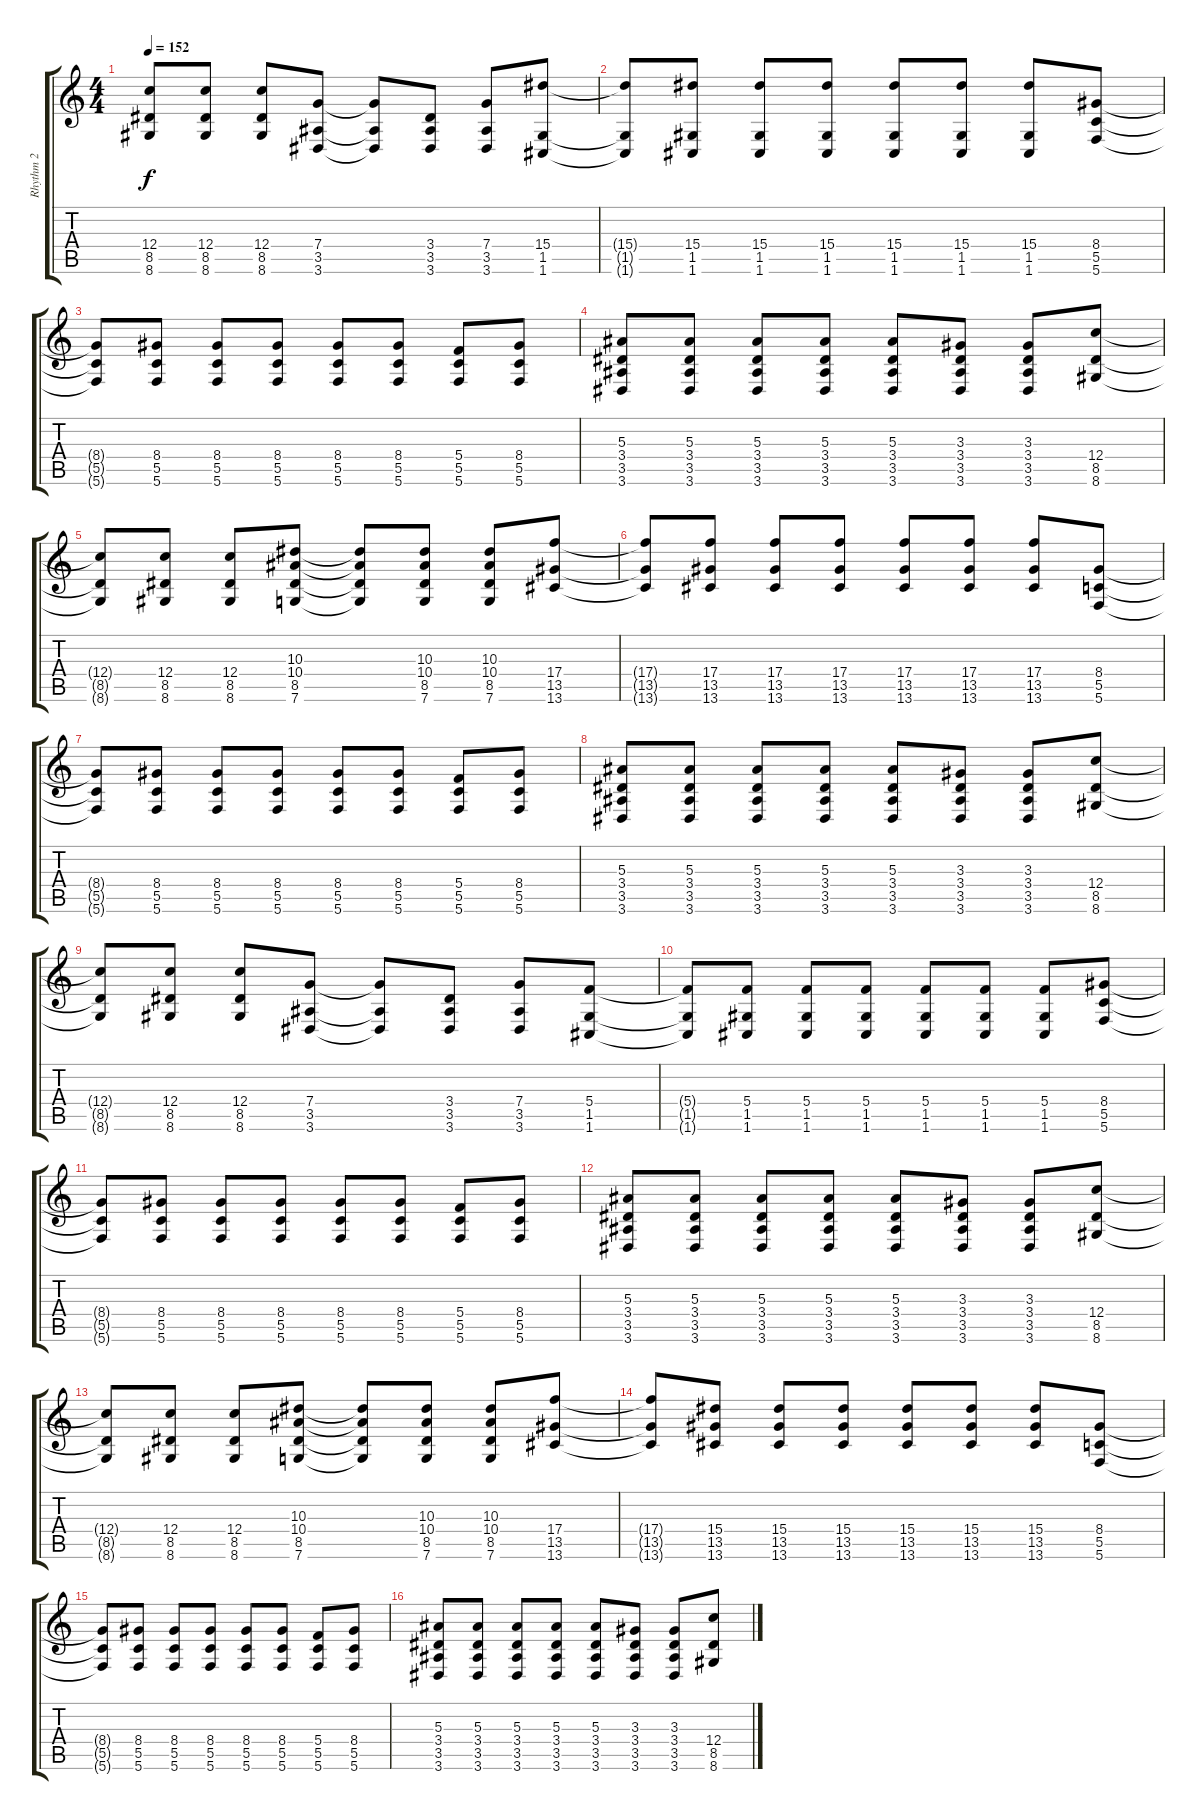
\track ("Rhythm 2" "Rhythm 2") {instrument distortionguitar}
\staff {score tabs}
\tuning (D4 A3 F3 C3 G2 C2) {hide}
\ts (4 4)
\tempo 152
\clef g2
\ks c
(12.4{t} 8.5{t} 8.6{t}).8{dy f} (12.4 8.5 8.6).8 (12.4 8.5 8.6).8 (7.4 3.5 3.6).8 (7.4{t} 3.5{t} 3.6{t}).8 (3.4 3.5 3.6).8 (7.4 3.5 3.6).8 (15.4 1.5 1.6).8 |
(15.4{t} 1.5{t} 1.6{t}).8 (15.4 1.5 1.6).8 (15.4 1.5 1.6).8 (15.4 1.5 1.6).8 (15.4 1.5 1.6).8 (15.4 1.5 1.6).8 (15.4 1.5 1.6).8 (8.4 5.5 5.6).8 |
(8.4{t} 5.5{t} 5.6{t}).8 (8.4 5.5 5.6).8 (8.4 5.5 5.6).8 (8.4 5.5 5.6).8 (8.4 5.5 5.6).8 (8.4 5.5 5.6).8 (5.4 5.5 5.6).8 (8.4 5.5 5.6).8 |
(5.3 3.4 3.5 3.6).8 (5.3 3.4 3.5 3.6).8 (5.3 3.4 3.5 3.6).8 (5.3 3.4 3.5 3.6).8 (5.3 3.4 3.5 3.6).8 (3.3 3.4 3.5 3.6).8 (3.3 3.4 3.5 3.6).8 (12.4 8.5 8.6).8 |
(12.4{t} 8.5{t} 8.6{t}).8 (12.4 8.5 8.6).8 (12.4 8.5 8.6).8 (10.3 10.4 8.5 7.6).8 (10.3{t} 10.4{t} 8.5{t} 7.6{t}).8 (10.3 10.4 8.5 7.6).8 (10.3 10.4 8.5 7.6).8 (17.4 13.5 13.6).8 |
(17.4{t} 13.5{t} 13.6{t}).8 (17.4 13.5 13.6).8 (17.4 13.5 13.6).8 (17.4 13.5 13.6).8 (17.4 13.5 13.6).8 (17.4 13.5 13.6).8 (17.4 13.5 13.6).8 (8.4 5.5 5.6).8 |
(8.4{t} 5.5{t} 5.6{t}).8 (8.4 5.5 5.6).8 (8.4 5.5 5.6).8 (8.4 5.5 5.6).8 (8.4 5.5 5.6).8 (8.4 5.5 5.6).8 (5.4 5.5 5.6).8 (8.4 5.5 5.6).8 |
(5.3 3.4 3.5 3.6).8 (5.3 3.4 3.5 3.6).8 (5.3 3.4 3.5 3.6).8 (5.3 3.4 3.5 3.6).8 (5.3 3.4 3.5 3.6).8 (3.3 3.4 3.5 3.6).8 (3.3 3.4 3.5 3.6).8 (12.4 8.5 8.6).8 |
(12.4{t} 8.5{t} 8.6{t}).8 (12.4 8.5 8.6).8 (12.4 8.5 8.6).8 (7.4 3.5 3.6).8 (7.4{t} 3.5{t} 3.6{t}).8 (3.4 3.5 3.6).8 (7.4 3.5 3.6).8 (5.4 1.5 1.6).8 |
(5.4{t} 1.5{t} 1.6{t}).8 (5.4 1.5 1.6).8 (5.4 1.5 1.6).8 (5.4 1.5 1.6).8 (5.4 1.5 1.6).8 (5.4 1.5 1.6).8 (5.4 1.5 1.6).8 (8.4 5.5 5.6).8 |
(8.4{t} 5.5{t} 5.6{t}).8 (8.4 5.5 5.6).8 (8.4 5.5 5.6).8 (8.4 5.5 5.6).8 (8.4 5.5 5.6).8 (8.4 5.5 5.6).8 (5.4 5.5 5.6).8 (8.4 5.5 5.6).8 |
(5.3 3.4 3.5 3.6).8 (5.3 3.4 3.5 3.6).8 (5.3 3.4 3.5 3.6).8 (5.3 3.4 3.5 3.6).8 (5.3 3.4 3.5 3.6).8 (3.3 3.4 3.5 3.6).8 (3.3 3.4 3.5 3.6).8 (12.4 8.5 8.6).8 |
(12.4{t} 8.5{t} 8.6{t}).8 (12.4 8.5 8.6).8 (12.4 8.5 8.6).8 (10.3 10.4 8.5 7.6).8 (10.3{t} 10.4{t} 8.5{t} 7.6{t}).8 (10.3 10.4 8.5 7.6).8 (10.3 10.4 8.5 7.6).8 (17.4 13.5 13.6).8 |
(17.4{t} 13.5{t} 13.6{t}).8 (15.4 13.5 13.6).8 (15.4 13.5 13.6).8 (15.4 13.5 13.6).8 (15.4 13.5 13.6).8 (15.4 13.5 13.6).8 (15.4 13.5 13.6).8 (8.4 5.5 5.6).8 |
(8.4{t} 5.5{t} 5.6{t}).8 (8.4 5.5 5.6).8 (8.4 5.5 5.6).8 (8.4 5.5 5.6).8 (8.4 5.5 5.6).8 (8.4 5.5 5.6).8 (5.4 5.5 5.6).8 (8.4 5.5 5.6).8 |
(5.3 3.4 3.5 3.6).8 (5.3 3.4 3.5 3.6).8 (5.3 3.4 3.5 3.6).8 (5.3 3.4 3.5 3.6).8 (5.3 3.4 3.5 3.6).8 (3.3 3.4 3.5 3.6).8 (3.3 3.4 3.5 3.6).8 (12.4 8.5 8.6).8
